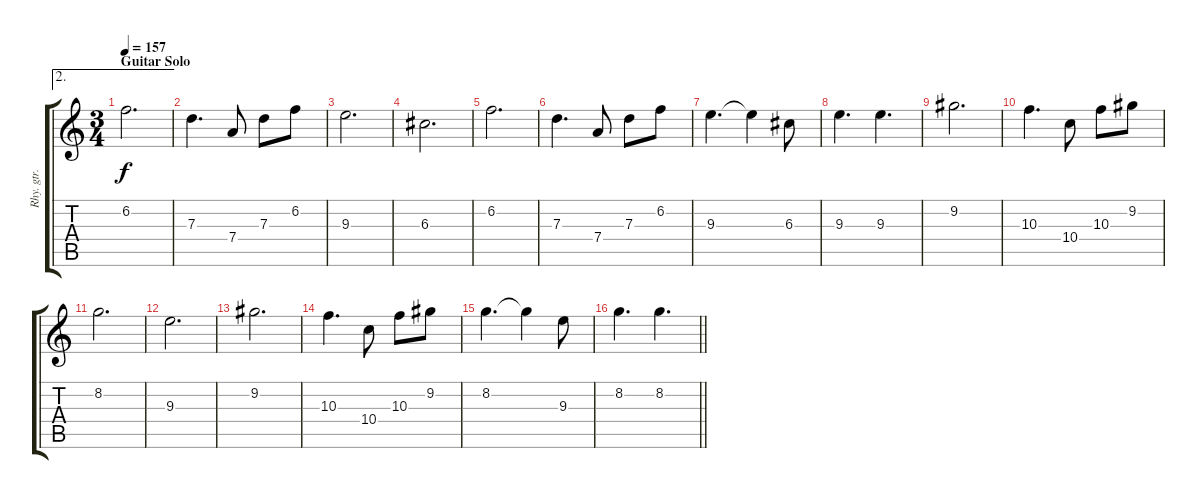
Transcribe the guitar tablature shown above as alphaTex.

\track ("Rhy. gtr." "Rhy. gtr.") {instrument distortionguitar}
\staff {score tabs}
\tuning (E4 B3 G3 D3 A2 E2) {hide}
\ae 2
\ts (3 4)
\section ("" "Guitar Solo")
\tempo 157
\clef g2
\ks c
6.2.2{d dy f} |
7.3.4{d} 7.4.8 7.3.8 6.2.8 |
9.3.2{d} |
6.3.2{d} |
6.2.2{d} |
7.3.4{d} 7.4.8 7.3.8 6.2.8 |
9.3.4{d} 9.3{t}.4 6.3.8 |
9.3.4{d} 9.3.4{d} |
9.2.2{d} |
10.3.4{d} 10.4.8 10.3.8 9.2.8 |
8.2.2{d} |
9.3.2{d} |
9.2.2{d} |
10.3.4{d} 10.4.8 10.3.8 9.2.8 |
8.2.4{d} 8.2{t}.4 9.3.8 |
\barLineRight lightlight
8.2.4{d} 8.2.4{d}
